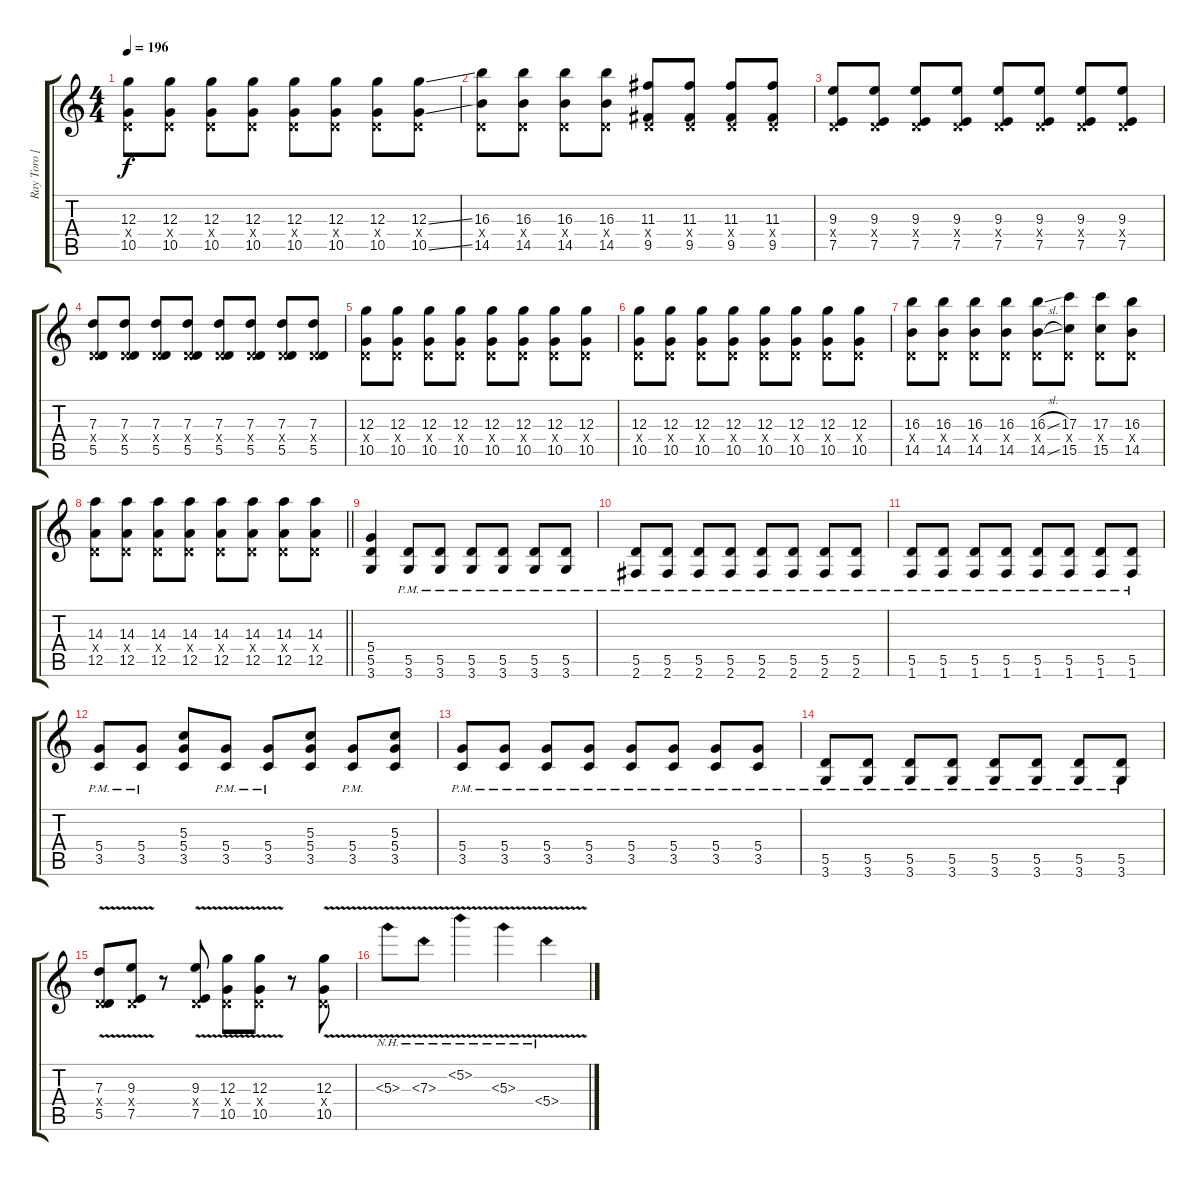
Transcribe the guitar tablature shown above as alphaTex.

\track ("Ray Toro [Lead Guitar]" "Ray Toro [") {instrument overdrivenguitar}
\staff {score tabs}
\tuning (E4 B3 G3 D3 A2 E2) {hide}
\ts (4 4)
\tempo 196
\clef g2
\ks c
(12.3 0.4{x} 10.5).8{dy f} (12.3 0.4{x} 10.5).8 (12.3 0.4{x} 10.5).8 (12.3 0.4{x} 10.5).8 (12.3 0.4{x} 10.5).8 (12.3 0.4{x} 10.5).8 (12.3 0.4{x} 10.5).8 (12.3{ss} 0.4{x} 10.5{ss}).8 |
(16.3 0.4{x} 14.5).8 (16.3 0.4{x} 14.5).8 (16.3 0.4{x} 14.5).8 (16.3 0.4{x} 14.5).8 (11.3 0.4{x} 9.5).8 (11.3 0.4{x} 9.5).8 (11.3 0.4{x} 9.5).8 (11.3 0.4{x} 9.5).8 |
(9.3 0.4{x} 7.5).8 (9.3 0.4{x} 7.5).8 (9.3 0.4{x} 7.5).8 (9.3 0.4{x} 7.5).8 (9.3 0.4{x} 7.5).8 (9.3 0.4{x} 7.5).8 (9.3 0.4{x} 7.5).8 (9.3 0.4{x} 7.5).8 |
(7.3 0.4{x} 5.5).8 (7.3 0.4{x} 5.5).8 (7.3 0.4{x} 5.5).8 (7.3 0.4{x} 5.5).8 (7.3 0.4{x} 5.5).8 (7.3 0.4{x} 5.5).8 (7.3 0.4{x} 5.5).8 (7.3 0.4{x} 5.5).8 |
(12.3 0.4{x} 10.5).8 (12.3 0.4{x} 10.5).8 (12.3 0.4{x} 10.5).8 (12.3 0.4{x} 10.5).8 (12.3 0.4{x} 10.5).8 (12.3 0.4{x} 10.5).8 (12.3 0.4{x} 10.5).8 (12.3 0.4{x} 10.5).8 |
(12.3 0.4{x} 10.5).8 (12.3 0.4{x} 10.5).8 (12.3 0.4{x} 10.5).8 (12.3 0.4{x} 10.5).8 (12.3 0.4{x} 10.5).8 (12.3 0.4{x} 10.5).8 (12.3 0.4{x} 10.5).8 (12.3 0.4{x} 10.5).8 |
(16.3 0.4{x} 14.5).8 (16.3 0.4{x} 14.5).8 (16.3 0.4{x} 14.5).8 (16.3 0.4{x} 14.5).8 (16.3{sl} 0.4{x} 14.5{sl}).8 (17.3 0.4{x} 15.5).8 (17.3 0.4{x} 15.5).8 (16.3 0.4{x} 14.5).8 |
\barLineRight lightlight
(14.3 0.4{x} 12.5).8 (14.3 0.4{x} 12.5).8 (14.3 0.4{x} 12.5).8 (14.3 0.4{x} 12.5).8 (14.3 0.4{x} 12.5).8 (14.3 0.4{x} 12.5).8 (14.3 0.4{x} 12.5).8 (14.3 0.4{x} 12.5).8 |
(5.4 5.5 3.6).4 (5.5{pm} 3.6{pm}).8 (5.5{pm} 3.6{pm}).8 (5.5{pm} 3.6{pm}).8 (5.5{pm} 3.6{pm}).8 (5.5{pm} 3.6{pm}).8 (5.5{pm} 3.6{pm}).8 |
(5.5{pm} 2.6{pm}).8 (5.5{pm} 2.6{pm}).8 (5.5{pm} 2.6{pm}).8 (5.5{pm} 2.6{pm}).8 (5.5{pm} 2.6{pm}).8 (5.5{pm} 2.6{pm}).8 (5.5{pm} 2.6{pm}).8 (5.5{pm} 2.6{pm}).8 |
(5.5{pm} 1.6{pm}).8 (5.5{pm} 1.6{pm}).8 (5.5{pm} 1.6{pm}).8 (5.5{pm} 1.6{pm}).8 (5.5{pm} 1.6{pm}).8 (5.5{pm} 1.6{pm}).8 (5.5{pm} 1.6{pm}).8 (5.5{pm} 1.6{pm}).8 |
(5.4{pm} 3.5{pm}).8 (5.4{pm} 3.5{pm}).8 (5.3 5.4 3.5).8 (5.4{pm} 3.5{pm}).8 (5.4{pm} 3.5{pm}).8 (5.3 5.4 3.5).8 (5.4{pm} 3.5{pm}).8 (5.3 5.4 3.5).8 |
(5.4{pm} 3.5{pm}).8 (5.4{pm} 3.5{pm}).8 (5.4{pm} 3.5{pm}).8 (5.4{pm} 3.5{pm}).8 (5.4{pm} 3.5{pm}).8 (5.4{pm} 3.5{pm}).8 (5.4{pm} 3.5{pm}).8 (5.4{pm} 3.5{pm}).8 |
(5.5{pm} 3.6{pm}).8 (5.5{pm} 3.6{pm}).8 (5.5{pm} 3.6{pm}).8 (5.5{pm} 3.6{pm}).8 (5.5{pm} 3.6{pm}).8 (5.5{pm} 3.6{pm}).8 (5.5{pm} 3.6{pm}).8 (5.5{pm} 3.6{pm}).8 |
(7.3{v} 0.4{x} 5.5{v}).8 (9.3{v} 0.4{x} 7.5{v}).8 r.8 (9.3{v} 0.4{x} 7.5{v}).8 (12.3{v} 0.4{x} 10.5{v}).8 (12.3{v} 0.4{x} 10.5{v}).8 r.8 (12.3{v} 0.4{x} 10.5{v}).8 |
5.3{nh v}.8 7.3{nh v}.8 5.2{nh v}.4 5.3{nh v}.4 5.4{nh v}.4
